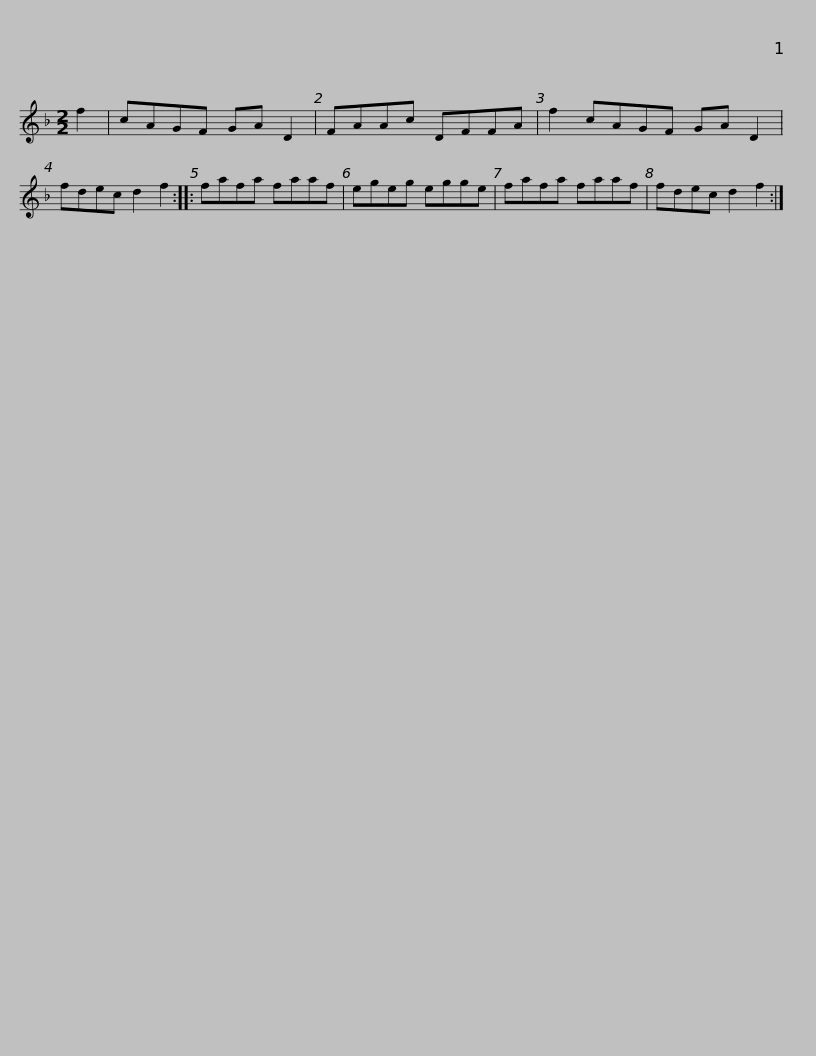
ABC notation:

X:1
L:1/8
M:2/2
I:linebreak $
K:Dmin
V:1 treble
V:1
 f2 | cAGF GA D2 | FAAc DFFA | f2 cAGF GA D2 | fdec d2 f2 :: %5
 fafa faaf |$ egeg egge | fafa faaf | fdec d2 f2 :| %9
